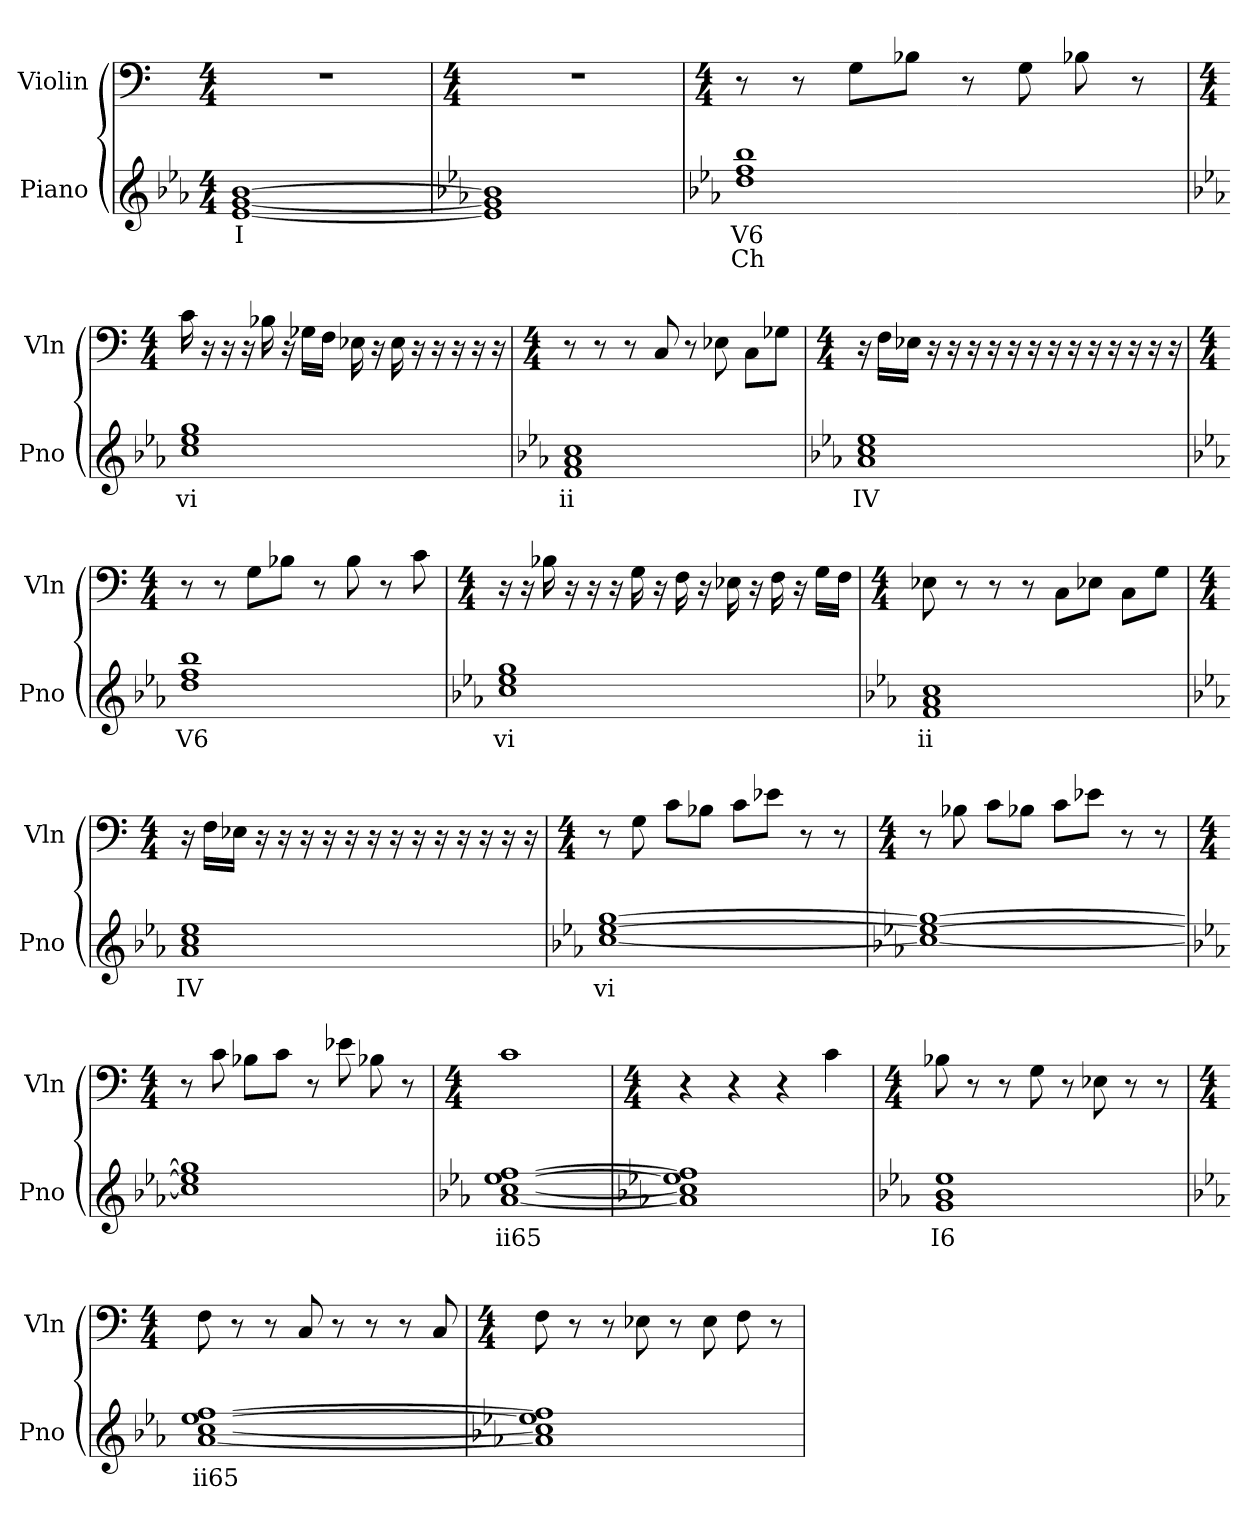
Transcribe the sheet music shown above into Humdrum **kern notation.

**kern	**text	**text	**kern
*part2	*part2	*part2	*part1
*staff2	*staff2	*staff2	*staff1
*I"Piano	*	*	*I"Violin
*I'Pno	*	*	*I'Vln
*k[b-e-a-]	*	*	*
*E-:	*	*	*
*M4/4	*	*	*M4/4
=	=	=	=
[1e- [1g [1b-	I	.	1r
=	=	=	=
*k[b-e-a-]	*	*	*
*E-:	*	*	*
*	*	*	*M4/4
1e-] 1g] 1b-]	.	.	1r
=	=	=	=
*k[b-e-a-]	*	*	*
*E-:	*	*	*
*	*	*	*M4/4
1dd 1ff 1bb-	V6	Ch	8r
.	.	.	8r
.	.	.	8GL
.	.	.	8B-XJ
.	.	.	8r
.	.	.	8G
.	.	.	8B-X
.	.	.	8r
=	=	=	=
*k[b-e-a-]	*	*	*
*E-:	*	*	*
*	*	*	*M4/4
1cc 1ee- 1gg	vi	.	16c
.	.	.	16r
.	.	.	16r
.	.	.	16r
.	.	.	16B-X
.	.	.	16r
.	.	.	16G-XLL
.	.	.	16FJJ
.	.	.	16E-X
.	.	.	16r
.	.	.	16E-
.	.	.	16r
.	.	.	16r
.	.	.	16r
.	.	.	16r
.	.	.	16r
=	=	=	=
*k[b-e-a-]	*	*	*
*E-:	*	*	*
*	*	*	*M4/4
1f 1a- 1cc	ii	.	8r
.	.	.	8r
.	.	.	8r
.	.	.	8C
.	.	.	8r
.	.	.	8E-X
.	.	.	8CL
.	.	.	8G-XJ
=	=	=	=
*k[b-e-a-]	*	*	*
*E-:	*	*	*
*	*	*	*M4/4
1a- 1cc 1ee-	IV	.	16r
.	.	.	16FLL
.	.	.	16E-XJJ
.	.	.	16r
.	.	.	16r
.	.	.	16r
.	.	.	16r
.	.	.	16r
.	.	.	16r
.	.	.	16r
.	.	.	16r
.	.	.	16r
.	.	.	16r
.	.	.	16r
.	.	.	16r
.	.	.	16r
=	=	=	=
*k[b-e-a-]	*	*	*
*E-:	*	*	*
*	*	*	*M4/4
1dd 1ff 1bb-	V6	.	8r
.	.	.	8r
.	.	.	8GL
.	.	.	8B-XJ
.	.	.	8r
.	.	.	8B-
.	.	.	8r
.	.	.	8c
=	=	=	=
*k[b-e-a-]	*	*	*
*E-:	*	*	*
*	*	*	*M4/4
1cc 1ee- 1gg	vi	.	16r
.	.	.	16r
.	.	.	16B-X
.	.	.	16r
.	.	.	16r
.	.	.	16r
.	.	.	16G
.	.	.	16r
.	.	.	16F
.	.	.	16r
.	.	.	16E-X
.	.	.	16r
.	.	.	16F
.	.	.	16r
.	.	.	16GLL
.	.	.	16FJJ
=	=	=	=
*k[b-e-a-]	*	*	*
*E-:	*	*	*
*	*	*	*M4/4
1f 1a- 1cc	ii	.	8E-X
.	.	.	8r
.	.	.	8r
.	.	.	8r
.	.	.	8CL
.	.	.	8E-XJ
.	.	.	8CL
.	.	.	8GJ
=	=	=	=
*k[b-e-a-]	*	*	*
*E-:	*	*	*
*	*	*	*M4/4
1a- 1cc 1ee-	IV	.	16r
.	.	.	16FLL
.	.	.	16E-XJJ
.	.	.	16r
.	.	.	16r
.	.	.	16r
.	.	.	16r
.	.	.	16r
.	.	.	16r
.	.	.	16r
.	.	.	16r
.	.	.	16r
.	.	.	16r
.	.	.	16r
.	.	.	16r
.	.	.	16r
=	=	=	=
*k[b-e-a-]	*	*	*
*E-:	*	*	*
*	*	*	*M4/4
[1cc [1ee- [1gg	vi	.	8r
.	.	.	8G
.	.	.	8cL
.	.	.	8B-XJ
.	.	.	8cL
.	.	.	8e-XJ
.	.	.	8r
.	.	.	8r
=	=	=	=
*k[b-e-a-]	*	*	*
*E-:	*	*	*
*	*	*	*M4/4
1cc_ 1ee-_ 1gg_	.	.	8r
.	.	.	8B-X
.	.	.	8cL
.	.	.	8B-XJ
.	.	.	8cL
.	.	.	8e-XJ
.	.	.	8r
.	.	.	8r
=	=	=	=
*k[b-e-a-]	*	*	*
*E-:	*	*	*
*	*	*	*M4/4
1cc] 1ee-] 1gg]	.	.	8r
.	.	.	8c
.	.	.	8B-XL
.	.	.	8cJ
.	.	.	8r
.	.	.	8e-X
.	.	.	8B-X
.	.	.	8r
=	=	=	=
*k[b-e-a-]	*	*	*
*E-:	*	*	*
*	*	*	*M4/4
[1a- [1cc [1ee- [1ff	ii65	.	1c
=	=	=	=
*k[b-e-a-]	*	*	*
*E-:	*	*	*
*	*	*	*M4/4
1a-] 1cc] 1ee-] 1ff]	.	.	4r
.	.	.	4r
.	.	.	4r
.	.	.	4c
=	=	=	=
*k[b-e-a-]	*	*	*
*E-:	*	*	*
*	*	*	*M4/4
1g 1b- 1ee-	I6	.	8B-X
.	.	.	8r
.	.	.	8r
.	.	.	8G
.	.	.	8r
.	.	.	8E-X
.	.	.	8r
.	.	.	8r
=	=	=	=
*k[b-e-a-]	*	*	*
*E-:	*	*	*
*	*	*	*M4/4
[1a- [1cc [1ee- [1ff	ii65	.	8F
.	.	.	8r
.	.	.	8r
.	.	.	8C
.	.	.	8r
.	.	.	8r
.	.	.	8r
.	.	.	8C
=	=	=	=
*k[b-e-a-]	*	*	*
*E-:	*	*	*
*	*	*	*M4/4
1a-] 1cc] 1ee-] 1ff]	.	.	8F
.	.	.	8r
.	.	.	8r
.	.	.	8E-X
.	.	.	8r
.	.	.	8E-
.	.	.	8F
.	.	.	8r
=	=	=	=
*-	*-	*-	*-
